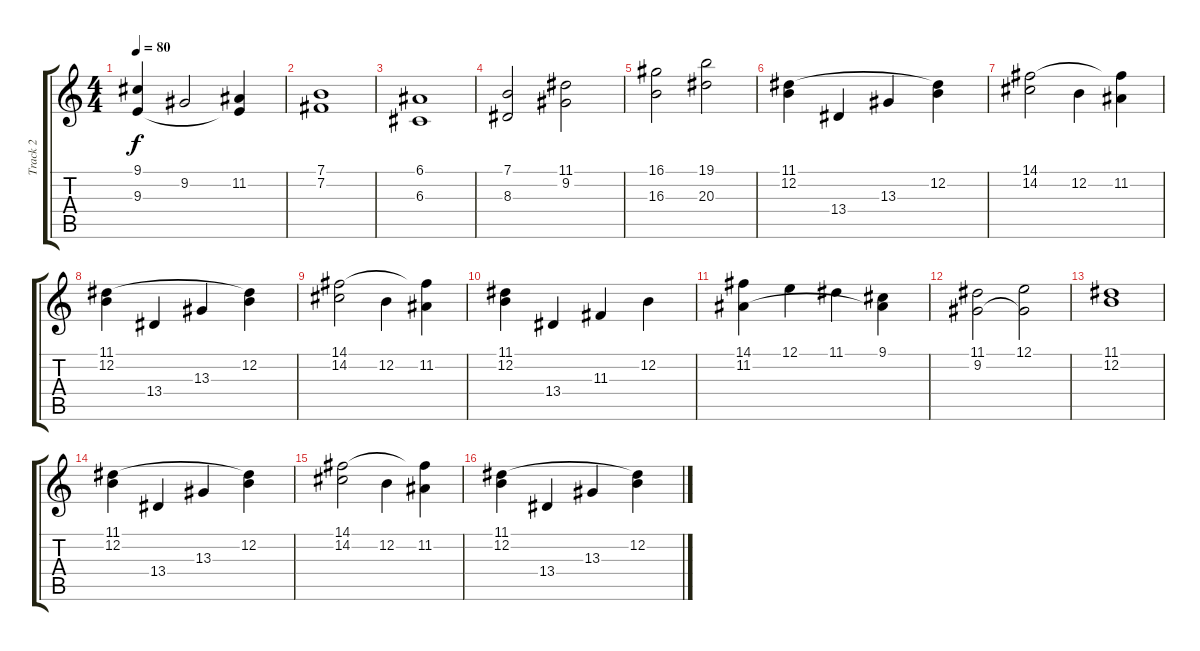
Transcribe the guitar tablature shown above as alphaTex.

\track ("Track 2" "Track 2") {instrument stringensemble1}
\staff {score tabs}
\tuning (E4 B3 G3 D3 A2 E2) {hide}
\ts (4 4)
\tempo 80
\clef g2
\ks c
(9.1 9.3).4{dy f} 9.2.2 (11.2 9.3{t}).4 |
(7.1 7.2).1 |
(6.1 6.3).1 |
(7.1 8.3).2 (11.1 9.2).2 |
(16.1 16.3).2 (19.1 20.3).2 |
(11.1 12.2).4 13.4.4 13.3.4 (11.1{t} 12.2).4 |
(14.1 14.2).2 12.2.4 (14.1{t} 11.2).4 |
(11.1 12.2).4 13.4.4 13.3.4 (11.1{t} 12.2).4 |
(14.1 14.2).2 12.2.4 (14.1{t} 11.2).4 |
(11.1 12.2).4 13.4.4 11.3.4 12.2.4 |
(14.1 11.2).4 12.1.4 11.1.4 (9.1 11.2{t}).4 |
(11.1 9.2).2 (12.1 9.2{t}).2 |
(11.1 12.2).1 |
(11.1 12.2).4 13.4.4 13.3.4 (11.1{t} 12.2).4 |
(14.1 14.2).2 12.2.4 (14.1{t} 11.2).4 |
(11.1 12.2).4 13.4.4 13.3.4 (11.1{t} 12.2).4
